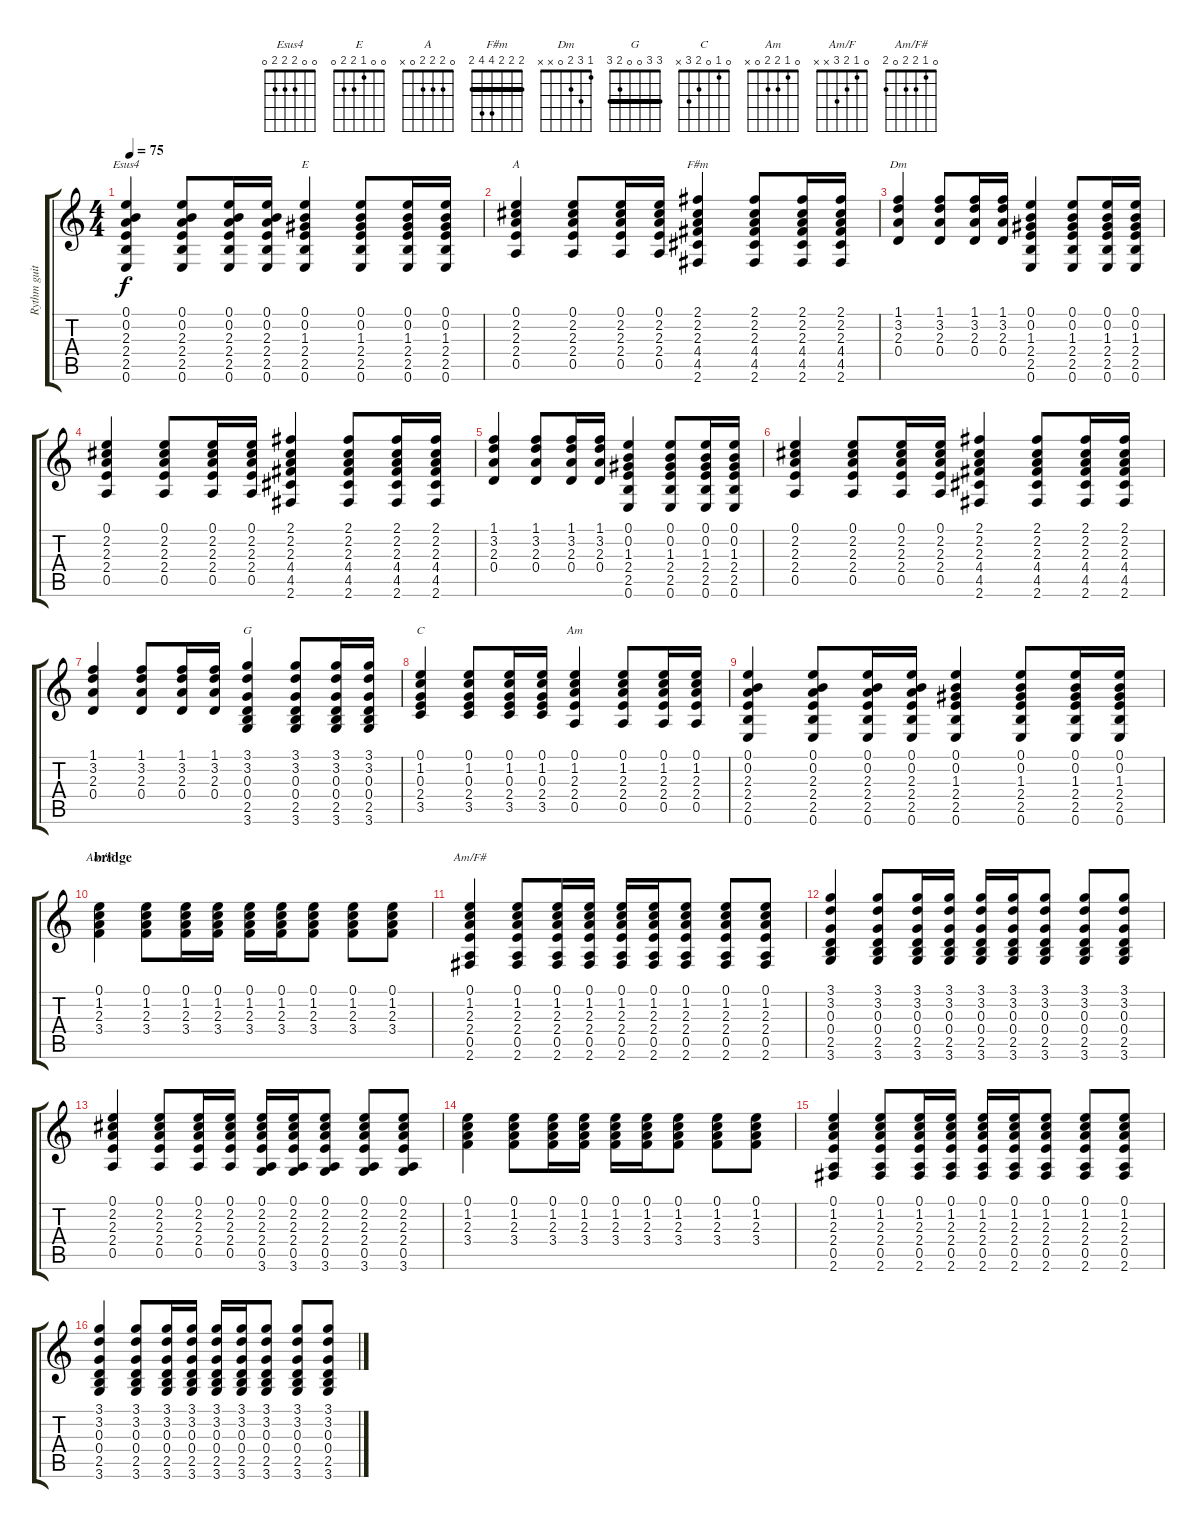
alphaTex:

\track ("Rythm guitar" "Rythm guit") {instrument acousticguitarsteel}
\staff {score tabs}
\tuning (E4 B3 G3 D3 A2 E2) {hide}
\chord ("Esus4" 0 0 2 2 2 0)
\chord ("E" 0 0 1 2 2 0)
\chord ("A" 0 2 2 2 0 x)
\chord ("F#m" 2 2 2 4 4 2) {barre 2}
\chord ("Dm" 1 3 2 0 x x)
\chord ("G" 3 3 0 0 2 3) {barre 3}
\chord ("C" 0 1 0 2 3 x)
\chord ("Am" 0 1 2 2 0 x)
\chord ("Am/F" 0 1 2 3 x x)
\chord ("Am/F#" 0 1 2 2 0 2)
\ts (4 4)
\tempo 75
\clef g2
\ks c
(0.1 0.2 2.3 2.4 2.5 0.6).4{ch "Esus4" dy f} (0.1 0.2 2.3 2.4 2.5 0.6).8 (0.1 0.2 2.3 2.4 2.5 0.6).16 (0.1 0.2 2.3 2.4 2.5 0.6).16 (0.1 0.2 1.3 2.4 2.5 0.6).4{ch "E"} (0.1 0.2 1.3 2.4 2.5 0.6).8 (0.1 0.2 1.3 2.4 2.5 0.6).16 (0.1 0.2 1.3 2.4 2.5 0.6).16 |
(0.1 2.2 2.3 2.4 0.5).4{ch "A"} (0.1 2.2 2.3 2.4 0.5).8 (0.1 2.2 2.3 2.4 0.5).16 (0.1 2.2 2.3 2.4 0.5).16 (2.1 2.2 2.3 4.4 4.5 2.6).4{ch "F#m"} (2.1 2.2 2.3 4.4 4.5 2.6).8 (2.1 2.2 2.3 4.4 4.5 2.6).16 (2.1 2.2 2.3 4.4 4.5 2.6).16 |
(1.1 3.2 2.3 0.4).4{ch "Dm"} (1.1 3.2 2.3 0.4).8 (1.1 3.2 2.3 0.4).16 (1.1 3.2 2.3 0.4).16 (0.1 0.2 1.3 2.4 2.5 0.6).4 (0.1 0.2 1.3 2.4 2.5 0.6).8 (0.1 0.2 1.3 2.4 2.5 0.6).16 (0.1 0.2 1.3 2.4 2.5 0.6).16 |
(0.1 2.2 2.3 2.4 0.5).4 (0.1 2.2 2.3 2.4 0.5).8 (0.1 2.2 2.3 2.4 0.5).16 (0.1 2.2 2.3 2.4 0.5).16 (2.1 2.2 2.3 4.4 4.5 2.6).4 (2.1 2.2 2.3 4.4 4.5 2.6).8 (2.1 2.2 2.3 4.4 4.5 2.6).16 (2.1 2.2 2.3 4.4 4.5 2.6).16 |
(1.1 3.2 2.3 0.4).4 (1.1 3.2 2.3 0.4).8 (1.1 3.2 2.3 0.4).16 (1.1 3.2 2.3 0.4).16 (0.1 0.2 1.3 2.4 2.5 0.6).4 (0.1 0.2 1.3 2.4 2.5 0.6).8 (0.1 0.2 1.3 2.4 2.5 0.6).16 (0.1 0.2 1.3 2.4 2.5 0.6).16 |
(0.1 2.2 2.3 2.4 0.5).4 (0.1 2.2 2.3 2.4 0.5).8 (0.1 2.2 2.3 2.4 0.5).16 (0.1 2.2 2.3 2.4 0.5).16 (2.1 2.2 2.3 4.4 4.5 2.6).4 (2.1 2.2 2.3 4.4 4.5 2.6).8 (2.1 2.2 2.3 4.4 4.5 2.6).16 (2.1 2.2 2.3 4.4 4.5 2.6).16 |
(1.1 3.2 2.3 0.4).4 (1.1 3.2 2.3 0.4).8 (1.1 3.2 2.3 0.4).16 (1.1 3.2 2.3 0.4).16 (3.1 3.2 0.3 0.4 2.5 3.6).4{ch "G"} (3.1 3.2 0.3 0.4 2.5 3.6).8 (3.1 3.2 0.3 0.4 2.5 3.6).16 (3.1 3.2 0.3 0.4 2.5 3.6).16 |
(0.1 1.2 0.3 2.4 3.5).4{ch "C"} (0.1 1.2 0.3 2.4 3.5).8 (0.1 1.2 0.3 2.4 3.5).16 (0.1 1.2 0.3 2.4 3.5).16 (0.1 1.2 2.3 2.4 0.5).4{ch "Am"} (0.1 1.2 2.3 2.4 0.5).8 (0.1 1.2 2.3 2.4 0.5).16 (0.1 1.2 2.3 2.4 0.5).16 |
(0.1 0.2 2.3 2.4 2.5 0.6).4 (0.1 0.2 2.3 2.4 2.5 0.6).8 (0.1 0.2 2.3 2.4 2.5 0.6).16 (0.1 0.2 2.3 2.4 2.5 0.6).16 (0.1 0.2 1.3 2.4 2.5 0.6).4 (0.1 0.2 1.3 2.4 2.5 0.6).8 (0.1 0.2 1.3 2.4 2.5 0.6).16 (0.1 0.2 1.3 2.4 2.5 0.6).16 |
\section ("" "bridge")
(0.1 1.2 2.3 3.4).4{ch "Am/F"} (0.1 1.2 2.3 3.4).8 (0.1 1.2 2.3 3.4).16 (0.1 1.2 2.3 3.4).16 (0.1 1.2 2.3 3.4).16 (0.1 1.2 2.3 3.4).16 (0.1 1.2 2.3 3.4).8 (0.1 1.2 2.3 3.4).8 (0.1 1.2 2.3 3.4).8 |
(0.1 1.2 2.3 2.4 0.5 2.6).4{ch "Am/F#"} (0.1 1.2 2.3 2.4 0.5 2.6).8 (0.1 1.2 2.3 2.4 0.5 2.6).16 (0.1 1.2 2.3 2.4 0.5 2.6).16 (0.1 1.2 2.3 2.4 0.5 2.6).16 (0.1 1.2 2.3 2.4 0.5 2.6).16 (0.1 1.2 2.3 2.4 0.5 2.6).8 (0.1 1.2 2.3 2.4 0.5 2.6).8 (0.1 1.2 2.3 2.4 0.5 2.6).8 |
(3.1 3.2 0.3 0.4 2.5 3.6).4 (3.1 3.2 0.3 0.4 2.5 3.6).8 (3.1 3.2 0.3 0.4 2.5 3.6).16 (3.1 3.2 0.3 0.4 2.5 3.6).16 (3.1 3.2 0.3 0.4 2.5 3.6).16 (3.1 3.2 0.3 0.4 2.5 3.6).16 (3.1 3.2 0.3 0.4 2.5 3.6).8 (3.1 3.2 0.3 0.4 2.5 3.6).8 (3.1 3.2 0.3 0.4 2.5 3.6).8 |
(0.1 2.2 2.3 2.4 0.5).4 (0.1 2.2 2.3 2.4 0.5).8 (0.1 2.2 2.3 2.4 0.5).16 (0.1 2.2 2.3 2.4 0.5).16 (0.1 2.2 2.3 2.4 0.5 3.6).16 (0.1 2.2 2.3 2.4 0.5 3.6).16 (0.1 2.2 2.3 2.4 0.5 3.6).8 (0.1 2.2 2.3 2.4 0.5 3.6).8 (0.1 2.2 2.3 2.4 0.5 3.6).8 |
(0.1 1.2 2.3 3.4).4 (0.1 1.2 2.3 3.4).8 (0.1 1.2 2.3 3.4).16 (0.1 1.2 2.3 3.4).16 (0.1 1.2 2.3 3.4).16 (0.1 1.2 2.3 3.4).16 (0.1 1.2 2.3 3.4).8 (0.1 1.2 2.3 3.4).8 (0.1 1.2 2.3 3.4).8 |
(0.1 1.2 2.3 2.4 0.5 2.6).4 (0.1 1.2 2.3 2.4 0.5 2.6).8 (0.1 1.2 2.3 2.4 0.5 2.6).16 (0.1 1.2 2.3 2.4 0.5 2.6).16 (0.1 1.2 2.3 2.4 0.5 2.6).16 (0.1 1.2 2.3 2.4 0.5 2.6).16 (0.1 1.2 2.3 2.4 0.5 2.6).8 (0.1 1.2 2.3 2.4 0.5 2.6).8 (0.1 1.2 2.3 2.4 0.5 2.6).8 |
(3.1 3.2 0.3 0.4 2.5 3.6).4 (3.1 3.2 0.3 0.4 2.5 3.6).8 (3.1 3.2 0.3 0.4 2.5 3.6).16 (3.1 3.2 0.3 0.4 2.5 3.6).16 (3.1 3.2 0.3 0.4 2.5 3.6).16 (3.1 3.2 0.3 0.4 2.5 3.6).16 (3.1 3.2 0.3 0.4 2.5 3.6).8 (3.1 3.2 0.3 0.4 2.5 3.6).8 (3.1 3.2 0.3 0.4 2.5 3.6).8
